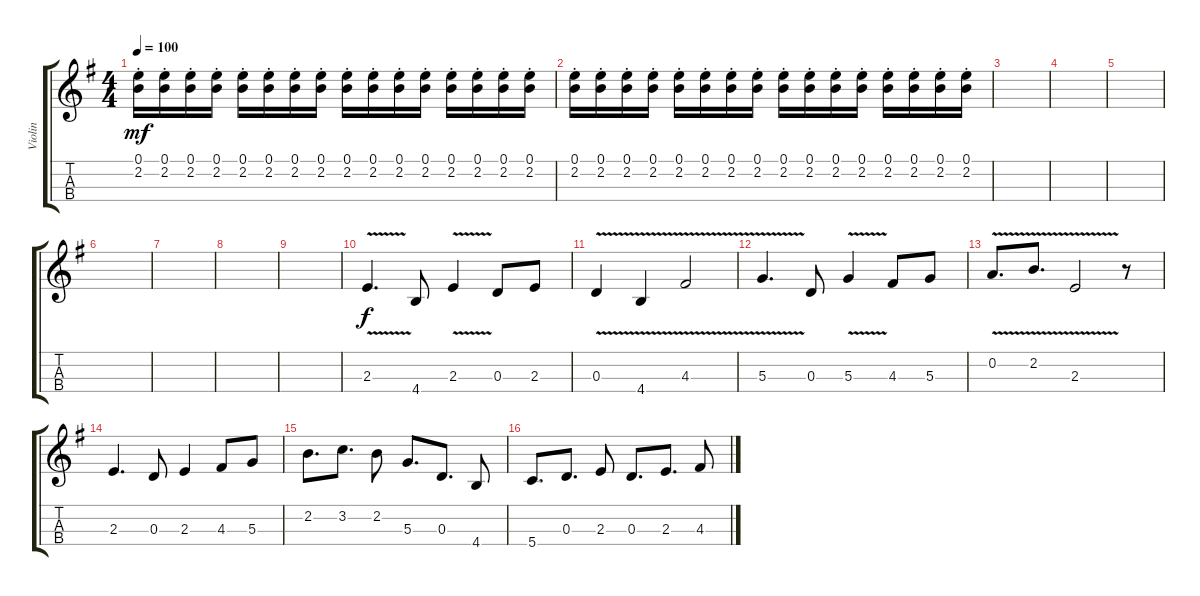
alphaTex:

\track ("Violin" "Violin") {instrument violin}
\staff {score tabs}
\tuning (E5 A4 D4 G3) {hide}
\ts (4 4)
\tempo 100
\clef g2
\ks g
(0.1{st} 2.2{st}).16{dy mf} (0.1{st} 2.2{st}).16 (0.1{st} 2.2{st}).16 (0.1{st} 2.2{st}).16 (0.1{st} 2.2{st}).16 (0.1{st} 2.2{st}).16 (0.1{st} 2.2{st}).16 (0.1{st} 2.2{st}).16 (0.1{st} 2.2{st}).16 (0.1{st} 2.2{st}).16 (0.1{st} 2.2{st}).16 (0.1{st} 2.2{st}).16 (0.1{st} 2.2{st}).16 (0.1{st} 2.2{st}).16 (0.1{st} 2.2{st}).16 (0.1{st} 2.2{st}).16 |
(0.1{st} 2.2{st}).16 (0.1{st} 2.2{st}).16 (0.1{st} 2.2{st}).16 (0.1{st} 2.2{st}).16 (0.1{st} 2.2{st}).16 (0.1{st} 2.2{st}).16 (0.1{st} 2.2{st}).16 (0.1{st} 2.2{st}).16 (0.1{st} 2.2{st}).16 (0.1{st} 2.2{st}).16 (0.1{st} 2.2{st}).16 (0.1{st} 2.2{st}).16 (0.1{st} 2.2{st}).16 (0.1{st} 2.2{st}).16 (0.1{st} 2.2{st}).16 (0.1{st} 2.2{st}).16 |
|
|
|
|
|
|
|
2.3{v}.4{d dy f} 4.4.8 2.3{v}.4 0.3.8 2.3.8 |
0.3{v}.4 4.4{v}.4 4.3{v}.2 |
5.3{v}.4{d} 0.3.8 5.3{v}.4 4.3.8 5.3.8 |
0.2{v}.8{d} 2.2{v}.8{d} 2.3{v}.2 r.8 |
2.3.4{d} 0.3.8 2.3.4 4.3.8 5.3.8 |
2.2.8{d} 3.2.8{d} 2.2.8 5.3.8{d} 0.3.8{d} 4.4.8 |
5.4.8{d} 0.3.8{d} 2.3.8 0.3.8{d} 2.3.8{d} 4.3.8
